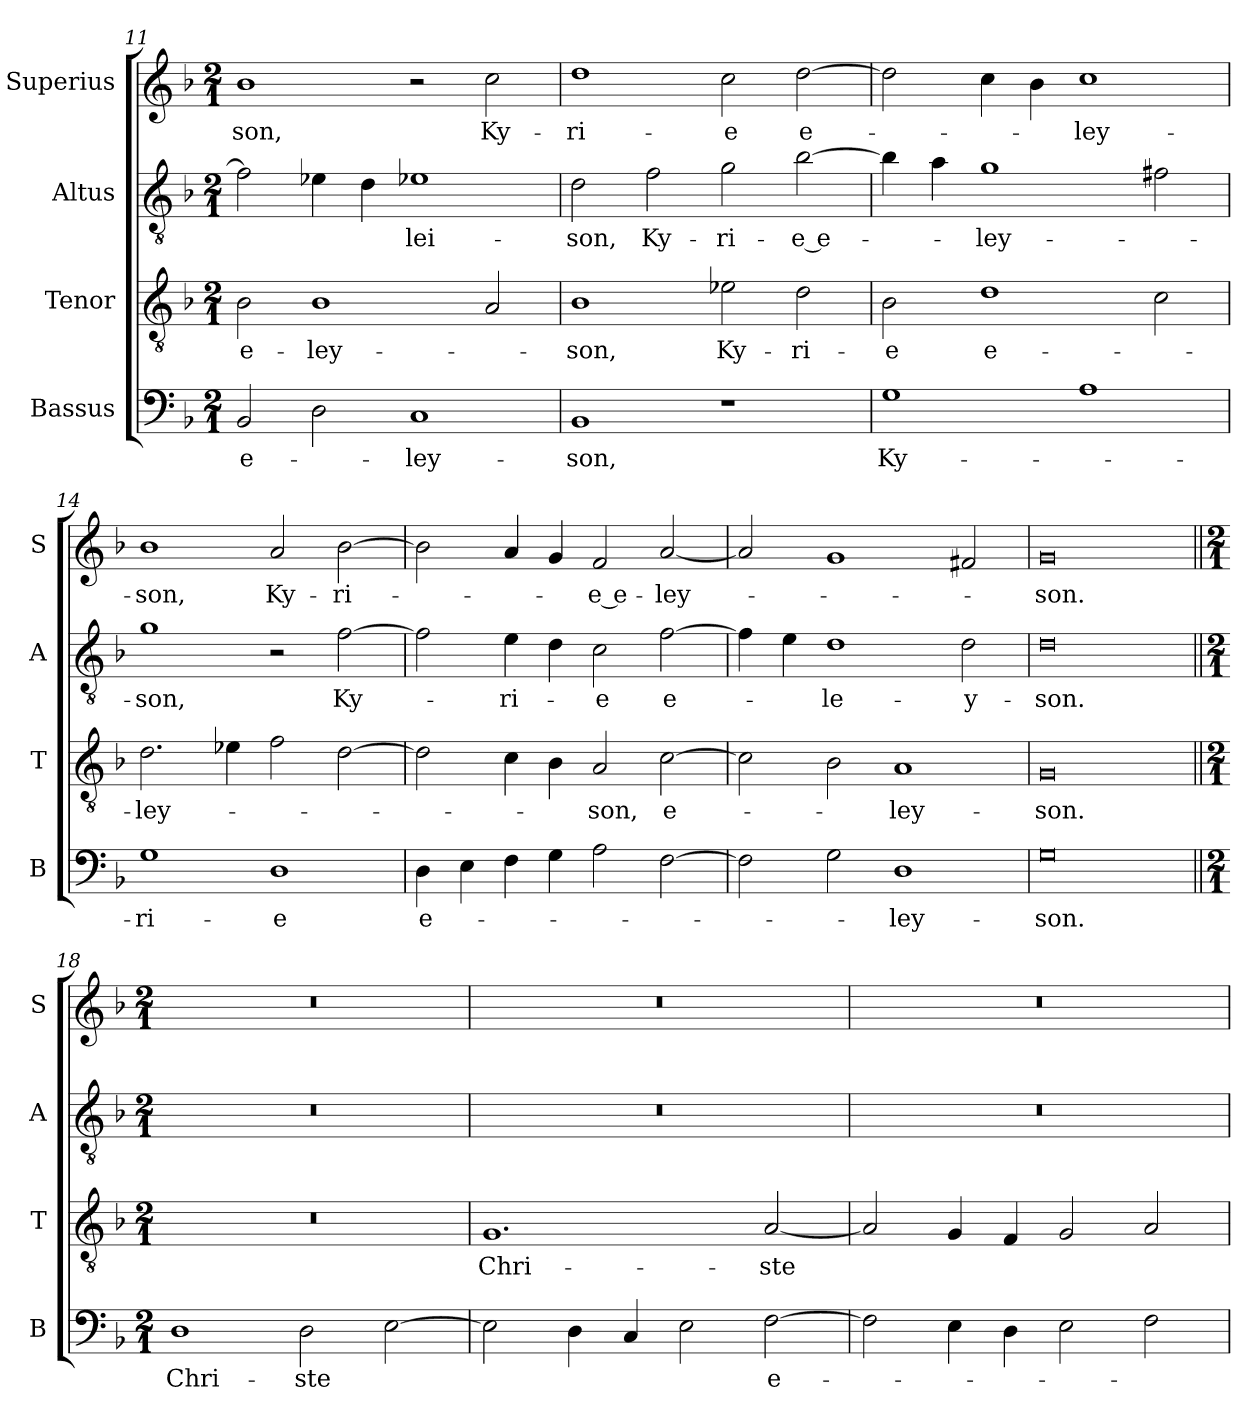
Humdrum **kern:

**kern	**text	**kern	**text	**kern	**text	**kern	**text
*part4	*part4	*part3	*part3	*part2	*part2	*part1	*part1
*staff4	*staff4	*staff3	*staff3	*staff2	*staff2	*staff1	*staff1
*I"Bassus	*	*I"Tenor	*	*I"Altus	*	*I"Superius	*
*I'B	*	*I'T	*	*I'A	*	*I'S	*
*clefF4	*	*clefGv2	*	*clefGv2	*	*clefG2	*
*k[b-]	*	*k[b-]	*	*k[b-]	*	*k[b-]	*
*M2/1	*	*M2/1	*	*M2/1	*	*M2/1	*
=11	=11	=11	=11	=11	=11	=11	=11
!	!LO:LY:i	!	!LO:LY:i	!	!	!	!LO:LY:i
2BB-	e-	2B-	e-	2f]	.	1b-	-son,
!	!	!	!LO:LY:i	!	!	!	!
2D	.	1B-	-ley-	4e-X	.	.	.
.	.	.	.	4d	.	.	.
!	!LO:LY:i	!	!	!	!LO:LY:i	!	!
1C	-ley-	.	.	1e-X	-lei-	2r	.
.	.	2A	.	.	.	2cc	Ky-
=12	=12	=12	=12	=12	=12	=12	=12
!	!LO:LY:i	!	!LO:LY:i	!	!LO:LY:i	!	!
1BB-	-son,	1B-	-son,	2d	-son,	1dd	-ri-
!	!	!	!	!	!LO:LY:i	!	!
.	.	.	.	2f	Ky-	.	.
!	!	!	!	!	!LO:LY:i	!	!
1r	.	2e-X	Ky-	2g	-ri-	2cc	-e
!	!	!	!	!	!LO:LY:i	!	!LO:LY:i
.	.	2d	-ri-	[2b-	-e e-	[2dd	e-
=13	=13	=13	=13	=13	=13	=13	=13
!	!LO:LY:i	!	!	!	!	!	!
1G	Ky-	2B-	-e	4b-]	.	2dd]	.
.	.	.	.	4a	.	.	.
!	!	!	!LO:LY:i	!	!LO:LY:i	!	!
.	.	1d	e-	1g	-ley-	4cc	.
.	.	.	.	.	.	4b-	.
!	!	!	!	!	!	!	!LO:LY:i
1A	.	.	.	.	.	1cc	-ley-
.	.	2c	.	2f#X	.	.	.
=14	=14	=14	=14	=14	=14	=14	=14
!	!LO:LY:i	!	!LO:LY:i	!	!LO:LY:i	!	!LO:LY:i
1G	-ri-	2.d	-ley-	1g	-son,	1b-	-son,
.	.	4e-i	.	.	.	.	.
!	!LO:LY:i	!	!	!	!	!	!LO:LY:i
1D	-e	2f	.	2r	.	2a	Ky-
!	!	!	!	!	!LO:LY:i	!	!LO:LY:i
.	.	[2d	.	[2f	Ky-	[2b-	-ri-
=15	=15	=15	=15	=15	=15	=15	=15
4D	e-	2d]	.	2f]	.	2b-]	.
4E	.	.	.	.	.	.	.
!	!	!	!	!	!LO:LY:i	!	!
4F	.	4c	.	4e	-ri-	4a	.
4G	.	4B-	.	4d	.	4g	.
!	!	!	!LO:LY:i	!	!LO:LY:i	!	!
2A	.	2A	-son,	2c	-e	2f	-e e-
[2F	.	[2c	e-	[2f	e-	[2a	-ley-
=16	=16	=16	=16	=16	=16	=16	=16
2F]	.	2c]	.	4f]	.	2a]	.
.	.	.	.	4e	.	.	.
2G	.	2B-	.	1d	-le-	1g	.
1D	-ley-	1A	-ley-	.	.	.	.
.	.	.	.	2d	-y-	2f#X	.
=17	=17	=17	=17	=17	=17	=17	=17
0G	-son.	0G	-son.	0d	-son.	0g	-son.
=18||	=18||	=18||	=18||	=18||	=18||	=18||	=18||
*M2/1	*	*M2/1	*	*M2/1	*	*M2/1	*
1D	Chri-	0r	.	0r	.	0r	.
2D	-ste	.	.	.	.	.	.
[2E	.	.	.	.	.	.	.
=19	=19	=19	=19	=19	=19	=19	=19
2E]	.	1.G	Chri-	0r	.	0r	.
4D	.	.	.	.	.	.	.
4C	.	.	.	.	.	.	.
2E	.	.	.	.	.	.	.
!	!LO:LY:i	!	!	!	!	!	!
[2F	e-	[2A	-ste	.	.	.	.
=20	=20	=20	=20	=20	=20	=20	=20
2F]	.	2A]	.	0r	.	0r	.
4E	.	4G	.	.	.	.	.
4D	.	4F	.	.	.	.	.
2E	.	2G	.	.	.	.	.
2F	.	2A	.	.	.	.	.
=	=	=	=	=	=	=	=
*-	*-	*-	*-	*-	*-	*-	*-
